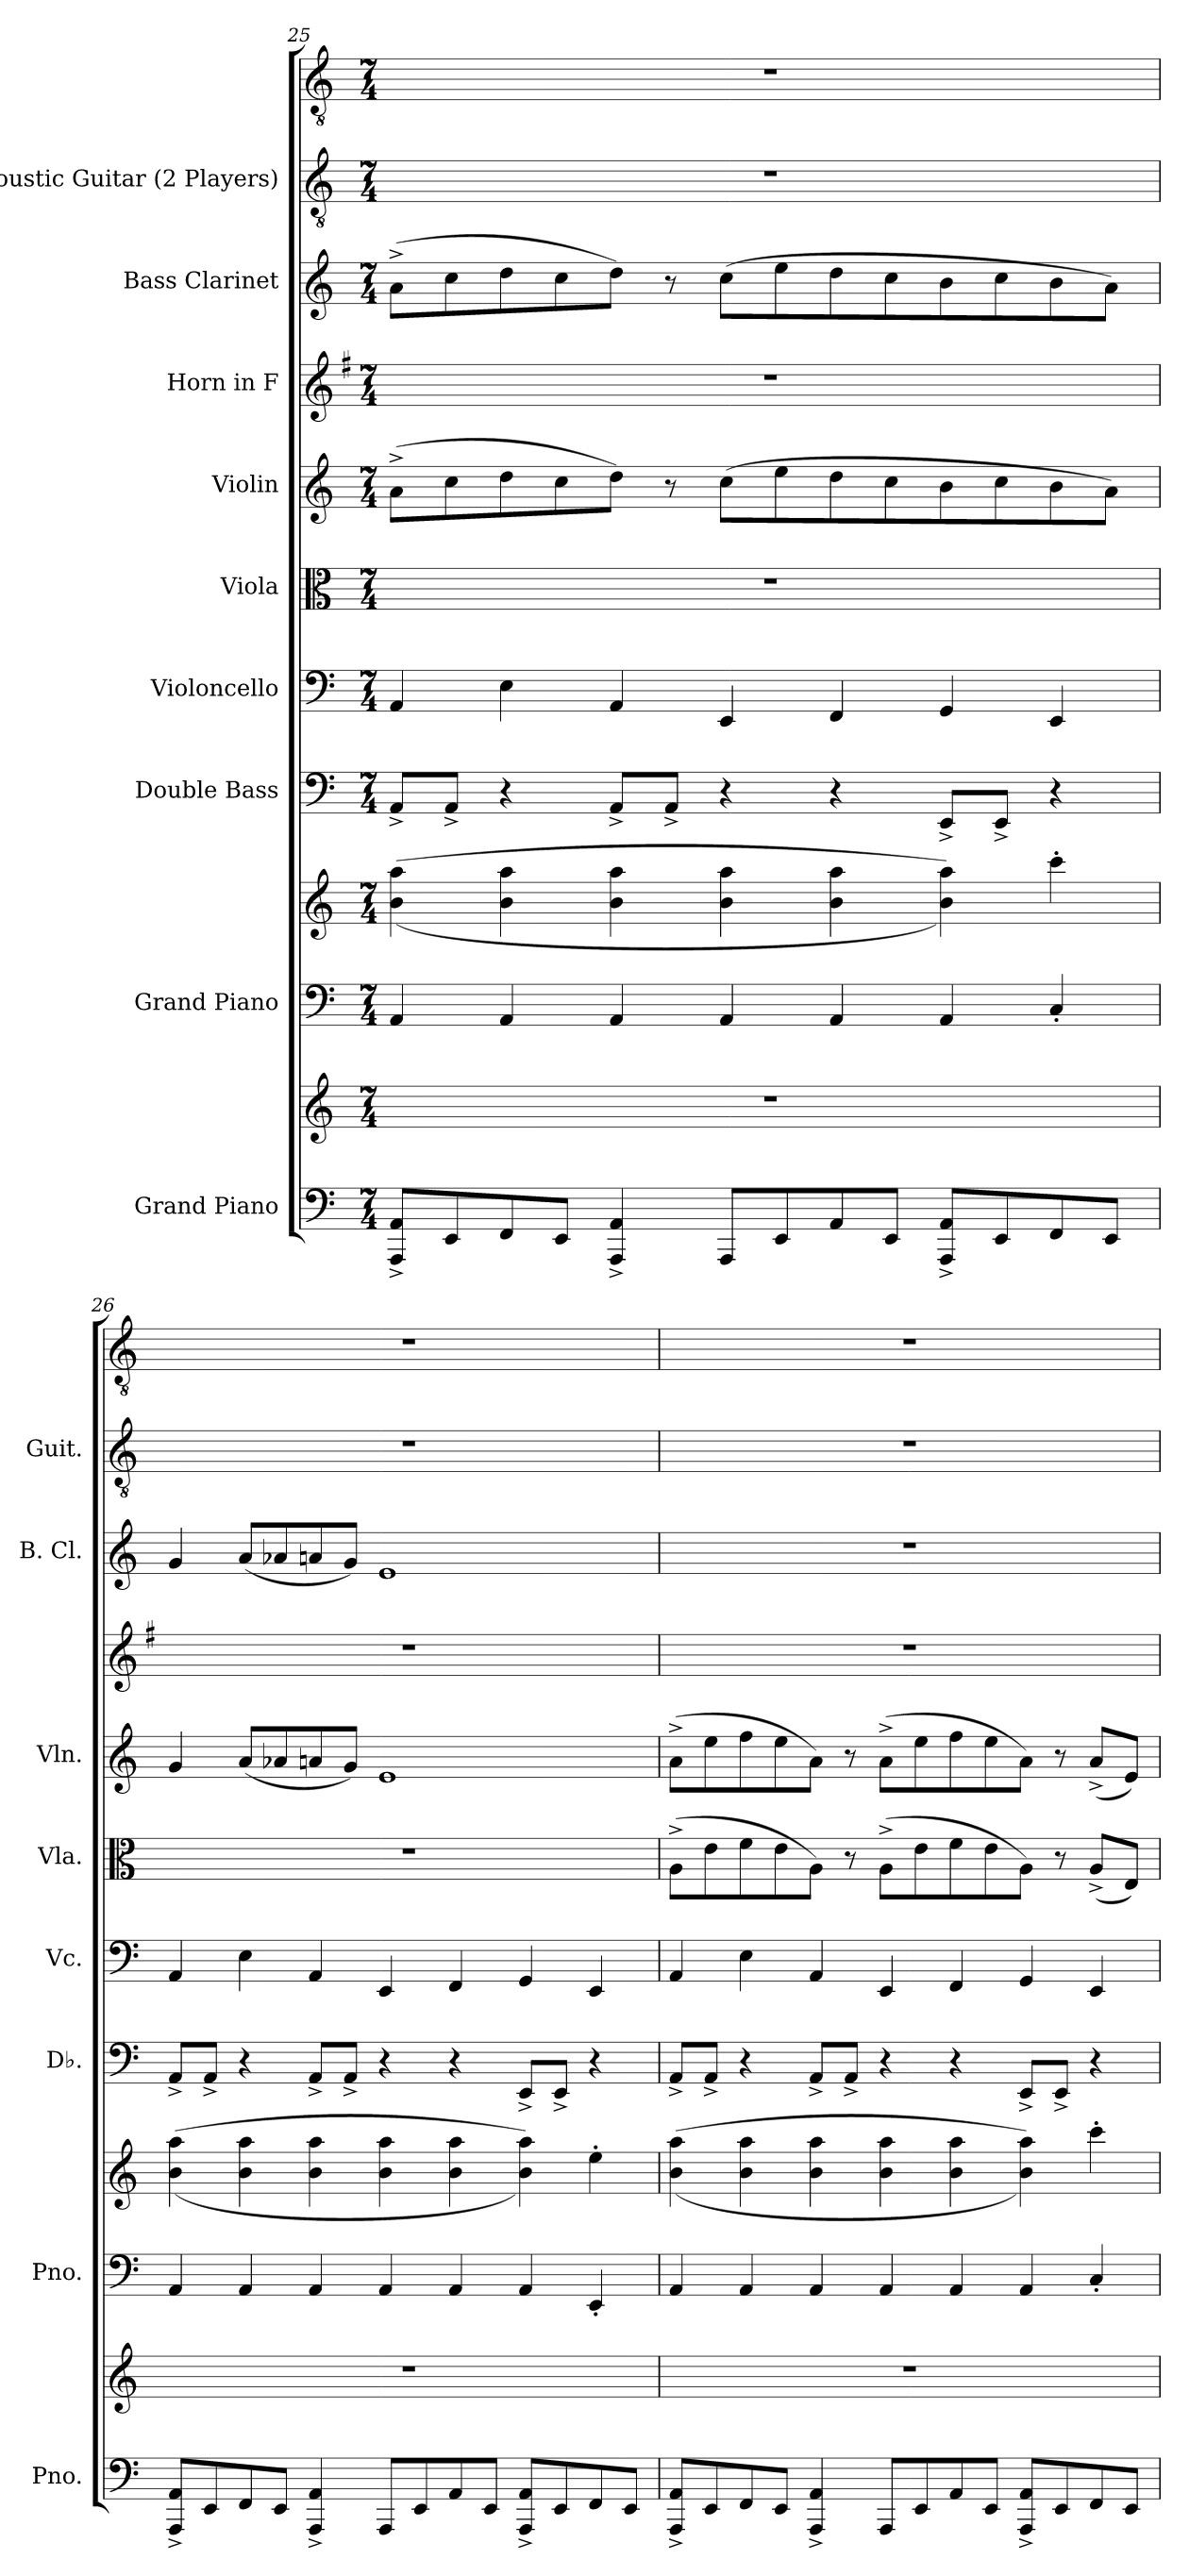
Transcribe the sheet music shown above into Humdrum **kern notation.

**kern	**kern	**kern	**kern	**kern	**kern	**kern	**kern	**kern	**kern	**kern	**kern
*part9	*part9	*part8	*part8	*part7	*part6	*part5	*part4	*part3	*part2	*part1	*part1
*staff12	*staff11	*staff10	*staff9	*staff8	*staff7	*staff6	*staff5	*staff4	*staff3	*staff2	*staff1
*I"Grand Piano	*	*I"Grand Piano	*	*I"Double Bass	*I"Violoncello	*I"Viola	*I"Violin	*I"Horn in F	*I"Bass Clarinet	*I"Acoustic Guitar (2 Players)	*
*I'Pno.	*	*I'Pno.	*	*I'Db.	*I'Vc.	*I'Vla.	*I'Vln.	*	*I'B. Cl.	*I'Guit.	*
*clefF4	*clefG2	*clefF4	*clefG2	*clefF4	*clefF4	*clefC3	*clefG2	*clefG2	*clefG2	*clefGv2	*clefGv2
*	*	*	*	*ITrd7c12	*	*	*	*ITrd4c7	*ITrd8c14	*	*
*k[]	*k[]	*k[]	*k[]	*k[]	*k[]	*k[]	*k[]	*k[]	*k[]	*k[]	*k[]
*M7/4	*M7/4	*M7/4	*M7/4	*M7/4	*M7/4	*M7/4	*M7/4	*M7/4	*M7/4	*M7/4	*M7/4
=25	=25	=25	=25	=25	=25	=25	=25	=25	=25	=25	=25
8AAA/^ 8AA/^L	1..r	4AA/	((4b\ 4aa\	8AAA^/L	4AA/	1..r	(8a^\L	1..r	(8A^\L	1..r	1..r
8EE/	.	.	.	8AAA^/J	.	.	8cc\	.	8c\	.	.
8FF/	.	4AA/	4b\ 4aa\	4r	4E\	.	8dd\	.	8d\	.	.
8EE/J	.	.	.	.	.	.	8cc\	.	8c\	.	.
4AAA/^ 4AA/^	.	4AA/	4b\ 4aa\	8AAA^/L	4AA/	.	8dd\J)	.	8d\J)	.	.
.	.	.	.	8AAA^/J	.	.	8r	.	8r	.	.
8AAA/L	.	4AA/	4b\ 4aa\	4r	4EE/	.	(8cc\L	.	(8c\L	.	.
8EE/	.	.	.	.	.	.	8ee\	.	8e\	.	.
8AA/	.	4AA/	4b\ 4aa\	4r	4FF/	.	8dd\	.	8d\	.	.
8EE/J	.	.	.	.	.	.	8cc\	.	8c\	.	.
8AAA/^ 8AA/^L	.	4AA/	4b\ 4aa\))	8EEE^/L	4GG/	.	8b\	.	8B\	.	.
8EE/	.	.	.	8EEE^/J	.	.	8cc\	.	8c\	.	.
8FF/	.	4C'/	4ccc'\	4r	4EE/	.	8b\	.	8B\	.	.
8EE/J	.	.	.	.	.	.	8a\J)	.	8A\J)	.	.
!!LO:PB:g=z
=26	=26	=26	=26	=26	=26	=26	=26	=26	=26	=26	=26
8AAA/^ 8AA/^L	1..r	4AA/	((4b\ 4aa\	8AAA^/L	4AA/	1..r	4g/	1..r	4G/	1..r	1..r
8EE/	.	.	.	8AAA^/J	.	.	.	.	.	.	.
8FF/	.	4AA/	4b\ 4aa\	4r	4E\	.	(8a/L	.	(8A/L	.	.
8EE/J	.	.	.	.	.	.	8a-X/	.	8A-X/	.	.
4AAA/^ 4AA/^	.	4AA/	4b\ 4aa\	8AAA^/L	4AA/	.	8an/	.	8An/	.	.
.	.	.	.	8AAA^/J	.	.	8g/J)	.	8G/J)	.	.
8AAA/L	.	4AA/	4b\ 4aa\	4r	4EE/	.	1e	.	1E	.	.
8EE/	.	.	.	.	.	.	.	.	.	.	.
8AA/	.	4AA/	4b\ 4aa\	4r	4FF/	.	.	.	.	.	.
8EE/J	.	.	.	.	.	.	.	.	.	.	.
8AAA/^ 8AA/^L	.	4AA/	4b\ 4aa\))	8EEE^/L	4GG/	.	.	.	.	.	.
8EE/	.	.	.	8EEE^/J	.	.	.	.	.	.	.
8FF/	.	4EE'/	4ee'\	4r	4EE/	.	.	.	.	.	.
8EE/J	.	.	.	.	.	.	.	.	.	.	.
=27	=27	=27	=27	=27	=27	=27	=27	=27	=27	=27	=27
8AAA/^ 8AA/^L	1..r	4AA/	((4b\ 4aa\	8AAA^/L	4AA/	(8A^\L	(8a^\L	1..r	1..r	1..r	1..r
8EE/	.	.	.	8AAA^/J	.	8e\	8ee\	.	.	.	.
8FF/	.	4AA/	4b\ 4aa\	4r	4E\	8f\	8ff\	.	.	.	.
8EE/J	.	.	.	.	.	8e\	8ee\	.	.	.	.
4AAA/^ 4AA/^	.	4AA/	4b\ 4aa\	8AAA^/L	4AA/	8A\J)	8a\J)	.	.	.	.
.	.	.	.	8AAA^/J	.	8r	8r	.	.	.	.
8AAA/L	.	4AA/	4b\ 4aa\	4r	4EE/	(8A^\L	(8a^\L	.	.	.	.
8EE/	.	.	.	.	.	8e\	8ee\	.	.	.	.
8AA/	.	4AA/	4b\ 4aa\	4r	4FF/	8f\	8ff\	.	.	.	.
8EE/J	.	.	.	.	.	8e\	8ee\	.	.	.	.
8AAA/^ 8AA/^L	.	4AA/	4b\ 4aa\))	8EEE^/L	4GG/	8A\J)	8a\J)	.	.	.	.
8EE/	.	.	.	8EEE^/J	.	8r	8r	.	.	.	.
8FF/	.	4C'/	4ccc'\	4r	4EE/	(8A^/L	(8a^/L	.	.	.	.
8EE/J	.	.	.	.	.	8E/J)	8e/J)	.	.	.	.
=	=	=	=	=	=	=	=	=	=	=	=
*-	*-	*-	*-	*-	*-	*-	*-	*-	*-	*-	*-
